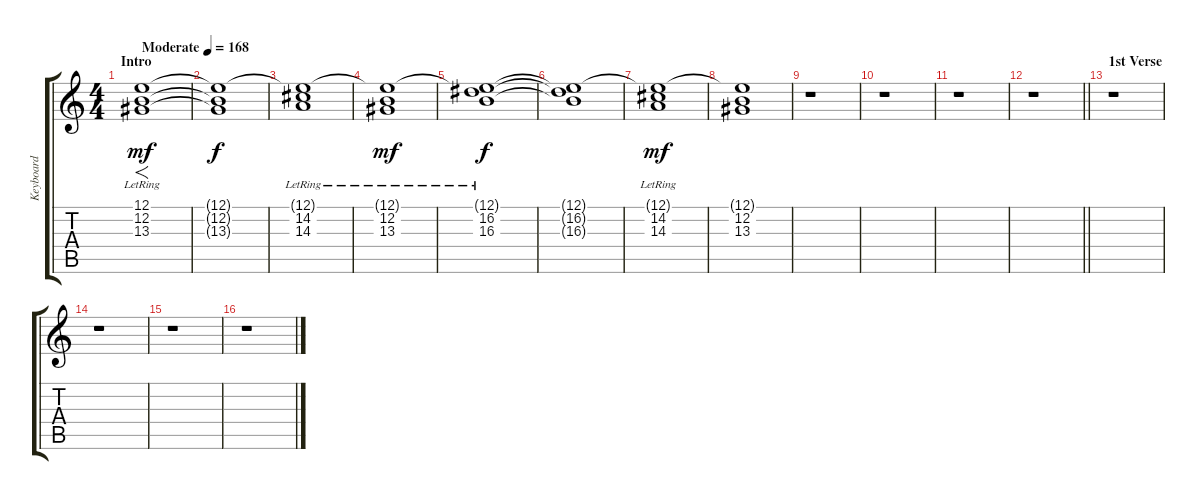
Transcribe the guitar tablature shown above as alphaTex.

\track ("Keyboard" "Keyboard") {instrument churchorgan}
\staff {score tabs}
\tuning (E4 B3 G3 D3 A2 E2) {hide}
\ts (4 4)
\section ("" "Intro")
\tempo (168 "Moderate")
\clef g2
\ks c
(12.1{lr} 12.2{lr} 13.3{lr}).1{f dy mf instrument churchorgan} |
(12.1{t} 12.2{t} 13.3{t}).1{dy f} |
(12.1{t} 14.2{lr} 14.3{lr}).1 |
(12.1{t} 12.2{lr} 13.3{lr}).1{dy mf} |
(12.1{t} 16.2{lr} 16.3{lr}).1{dy f} |
(12.1{t} 16.2{t} 16.3{t}).1 |
(12.1{t} 14.2{lr} 14.3{lr}).1{dy mf} |
(12.1{t} 12.2 13.3).1 |
r.1 |
r.1 |
r.1 |
\barLineRight lightlight
r.1 |
\section ("" "1st Verse")
r.1 |
r.1 |
r.1 |
r.1
